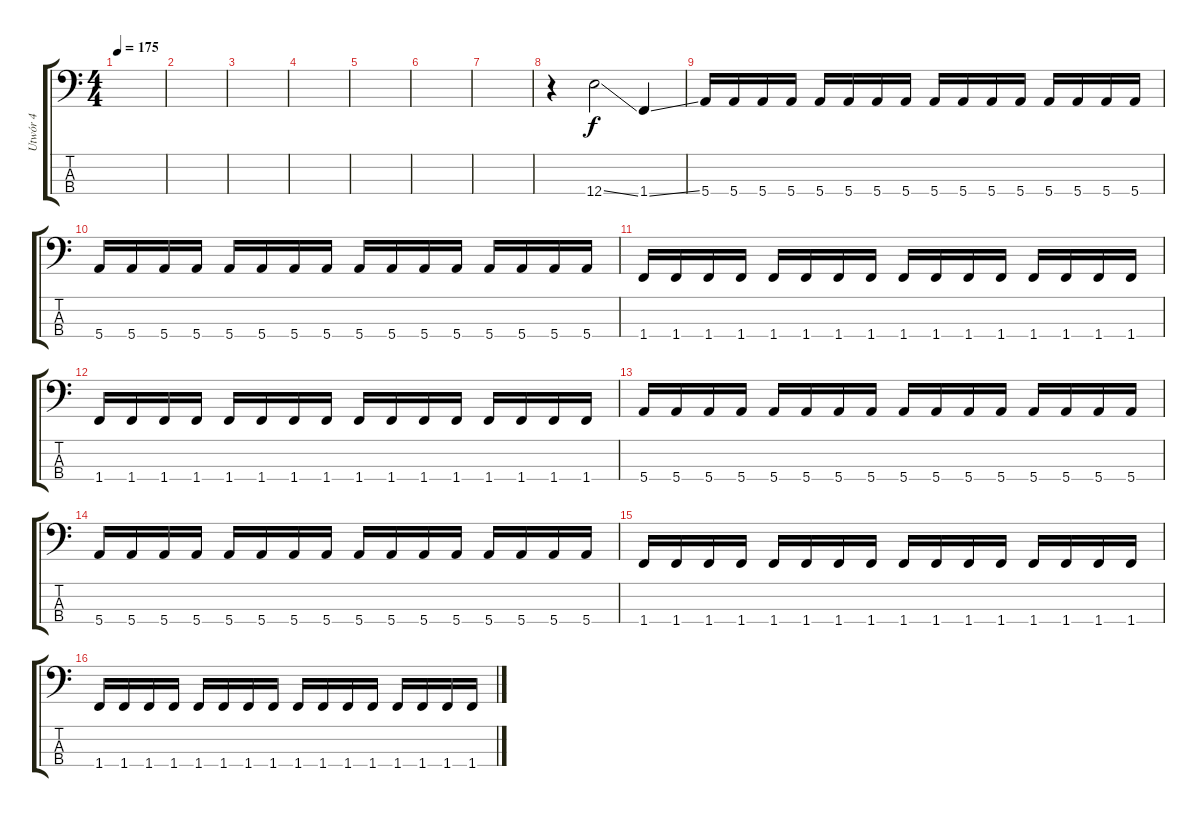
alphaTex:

\track ("Utwór 4" "Utwór 4") {instrument electricbassfinger}
\staff {score tabs}
\tuning (G2 D2 A1 E1) {hide}
\ts (4 4)
\tempo 175
\clef f4
\ks c
|
|
|
|
|
|
|
r.4 12.4{ss}.2 1.4{ss}.4 |
5.4.16 5.4.16 5.4.16 5.4.16 5.4.16 5.4.16 5.4.16 5.4.16 5.4.16 5.4.16 5.4.16 5.4.16 5.4.16 5.4.16 5.4.16 5.4.16 |
5.4.16 5.4.16 5.4.16 5.4.16 5.4.16 5.4.16 5.4.16 5.4.16 5.4.16 5.4.16 5.4.16 5.4.16 5.4.16 5.4.16 5.4.16 5.4.16 |
1.4.16 1.4.16 1.4.16 1.4.16 1.4.16 1.4.16 1.4.16 1.4.16 1.4.16 1.4.16 1.4.16 1.4.16 1.4.16 1.4.16 1.4.16 1.4.16 |
1.4.16 1.4.16 1.4.16 1.4.16 1.4.16 1.4.16 1.4.16 1.4.16 1.4.16 1.4.16 1.4.16 1.4.16 1.4.16 1.4.16 1.4.16 1.4.16 |
5.4.16 5.4.16 5.4.16 5.4.16 5.4.16 5.4.16 5.4.16 5.4.16 5.4.16 5.4.16 5.4.16 5.4.16 5.4.16 5.4.16 5.4.16 5.4.16 |
5.4.16 5.4.16 5.4.16 5.4.16 5.4.16 5.4.16 5.4.16 5.4.16 5.4.16 5.4.16 5.4.16 5.4.16 5.4.16 5.4.16 5.4.16 5.4.16 |
1.4.16 1.4.16 1.4.16 1.4.16 1.4.16 1.4.16 1.4.16 1.4.16 1.4.16 1.4.16 1.4.16 1.4.16 1.4.16 1.4.16 1.4.16 1.4.16 |
1.4.16 1.4.16 1.4.16 1.4.16 1.4.16 1.4.16 1.4.16 1.4.16 1.4.16 1.4.16 1.4.16 1.4.16 1.4.16 1.4.16 1.4.16 1.4.16
